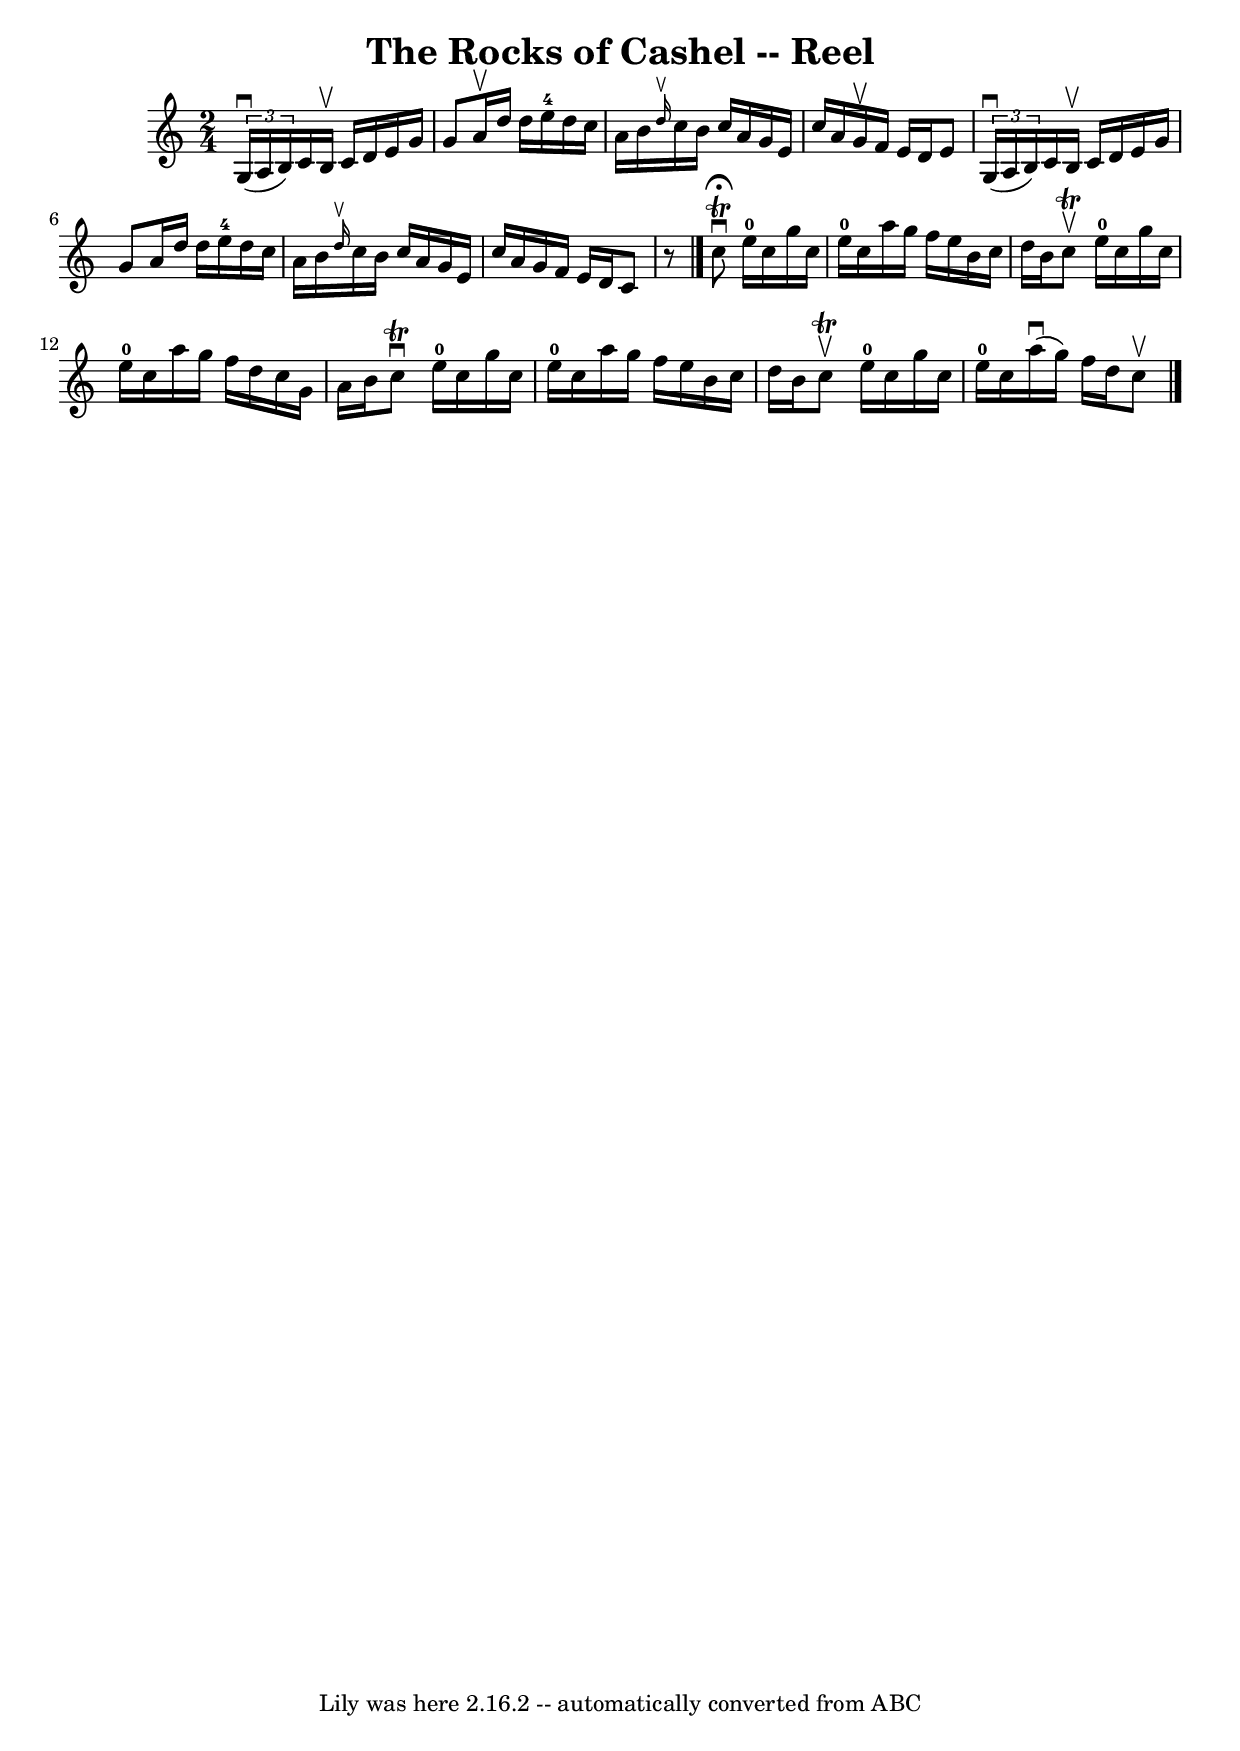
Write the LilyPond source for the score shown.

\version "2.16.2"
\include "Mammoth.ily"
\header {
  %% book = "Ryan's Mammoth Collection"
  crossRefNumber = "1"
  footnotes = "\\\\365"
  origin = "IRISH."
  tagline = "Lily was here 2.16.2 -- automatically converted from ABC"
  title = "The Rocks of Cashel -- Reel"

}
voicedefault =  {


  \time 2/4 
  \key c \major
   \times 2/3 { g16^\downbow(a16 b16) 
			     } 
  |
  c'16 b16^\upbow c'16 d'16 e'16 g'16 g'8    
  |
  a'16^\upbow d''16 d''16 e''16-4 d''16 c''16 a'16 
  b'16    |
  \grace { d''16^\upbow 
	 } c''16 b'16 c''16    
  a'16 g'16 e'16 c''16 a'16    |
  g'16^\upbow f'16 e'16 
  d'16 e'8    \times 2/3 { g16 (^\downbow a16 b16) 
			 }   |
  
  c'16 b16^\upbow c'16 d'16 e'16 g'16 g'8    |
  a'16  
  d''16 d''16 e''16-4 d''16 c''16 a'16 b'16    |
  
  \grace { d''16^\upbow 
	 } c''16 b'16 c''16 a'16 g'16 e'16    
  c''16 a'16    |
  g'16 f'16 e'16 d'16 c'8    r8   
  \bar "|." c''8^\fermata^\downbow^\trill e''16-0 c''16 g''16    
  c''16 e''16-0 c''16    |
  a''16 g''16 f''16 e''16    
  b'16 c''16 d''16 b'16    |
  c''8^\upbow^\trill e''16-0   
  c''16 g''16 c''16 e''16-0 c''16    |
  a''16 g''16    
  f''16 d''16 c''16 g'16 a'16 b'16    |
  c''8 
  ^\downbow^\trill e''16-0 c''16 g''16 c''16 e''16-0 c''16   
  |
  a''16 g''16 f''16 e''16 b'16 c''16 d''16 b'16  
  |
  c''8^\upbow^\trill e''16-0 c''16 g''16 c''16    
  e''16-0 c''16    |
  a''16^\downbow(g''16) f''16    
  d''16 c''8^\upbow     \bar "|."   

}

\score{
  <<

    \context Staff="default"
    {
      \voicedefault 
      
    }

  >>
  \layout {
    
  }
  \midi {
  }

}
